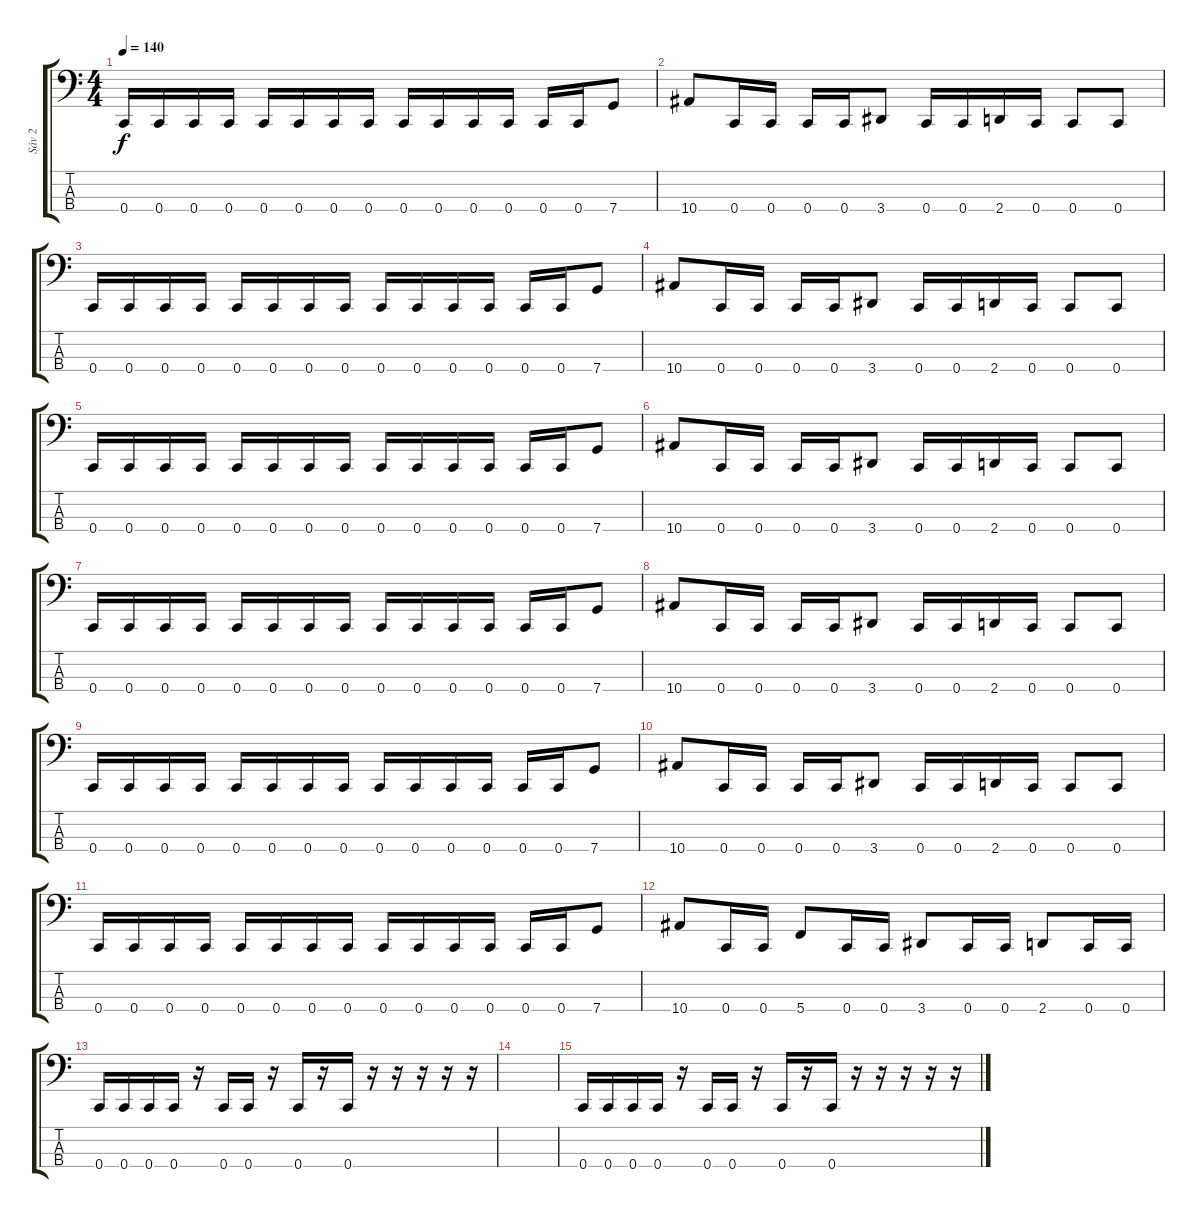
\track ("Sáv 2" "Sáv 2") {instrument electricbasspick}
\staff {score tabs}
\tuning (F2 C2 G1 C1) {hide}
\ts (4 4)
\tempo 140
\clef f4
\ks c
0.4.16{dy f instrument electricbasspick} 0.4.16 0.4.16 0.4.16 0.4.16 0.4.16 0.4.16 0.4.16 0.4.16 0.4.16 0.4.16 0.4.16 0.4.16 0.4.16 7.4.8 |
10.4.8 0.4.16 0.4.16 0.4.16 0.4.16 3.4.8 0.4.16 0.4.16 2.4.16 0.4.16 0.4.8 0.4.8 |
0.4.16 0.4.16 0.4.16 0.4.16 0.4.16 0.4.16 0.4.16 0.4.16 0.4.16 0.4.16 0.4.16 0.4.16 0.4.16 0.4.16 7.4.8 |
10.4.8 0.4.16 0.4.16 0.4.16 0.4.16 3.4.8 0.4.16 0.4.16 2.4.16 0.4.16 0.4.8 0.4.8 |
0.4.16 0.4.16 0.4.16 0.4.16 0.4.16 0.4.16 0.4.16 0.4.16 0.4.16 0.4.16 0.4.16 0.4.16 0.4.16 0.4.16 7.4.8 |
10.4.8 0.4.16 0.4.16 0.4.16 0.4.16 3.4.8 0.4.16 0.4.16 2.4.16 0.4.16 0.4.8 0.4.8 |
0.4.16 0.4.16 0.4.16 0.4.16 0.4.16 0.4.16 0.4.16 0.4.16 0.4.16 0.4.16 0.4.16 0.4.16 0.4.16 0.4.16 7.4.8 |
10.4.8 0.4.16 0.4.16 0.4.16 0.4.16 3.4.8 0.4.16 0.4.16 2.4.16 0.4.16 0.4.8 0.4.8 |
0.4.16 0.4.16 0.4.16 0.4.16 0.4.16 0.4.16 0.4.16 0.4.16 0.4.16 0.4.16 0.4.16 0.4.16 0.4.16 0.4.16 7.4.8 |
10.4.8 0.4.16 0.4.16 0.4.16 0.4.16 3.4.8 0.4.16 0.4.16 2.4.16 0.4.16 0.4.8 0.4.8 |
0.4.16 0.4.16 0.4.16 0.4.16 0.4.16 0.4.16 0.4.16 0.4.16 0.4.16 0.4.16 0.4.16 0.4.16 0.4.16 0.4.16 7.4.8 |
10.4.8 0.4.16 0.4.16 5.4.8 0.4.16 0.4.16 3.4.8 0.4.16 0.4.16 2.4.8 0.4.16 0.4.16 |
0.4.16 0.4.16 0.4.16 0.4.16 r.16 0.4.16 0.4.16 r.16 0.4.16 r.16 0.4.16 r.16 r.16 r.16 r.16 r.16 |
|
0.4.16 0.4.16 0.4.16 0.4.16 r.16 0.4.16 0.4.16 r.16 0.4.16 r.16 0.4.16 r.16 r.16 r.16 r.16 r.16
